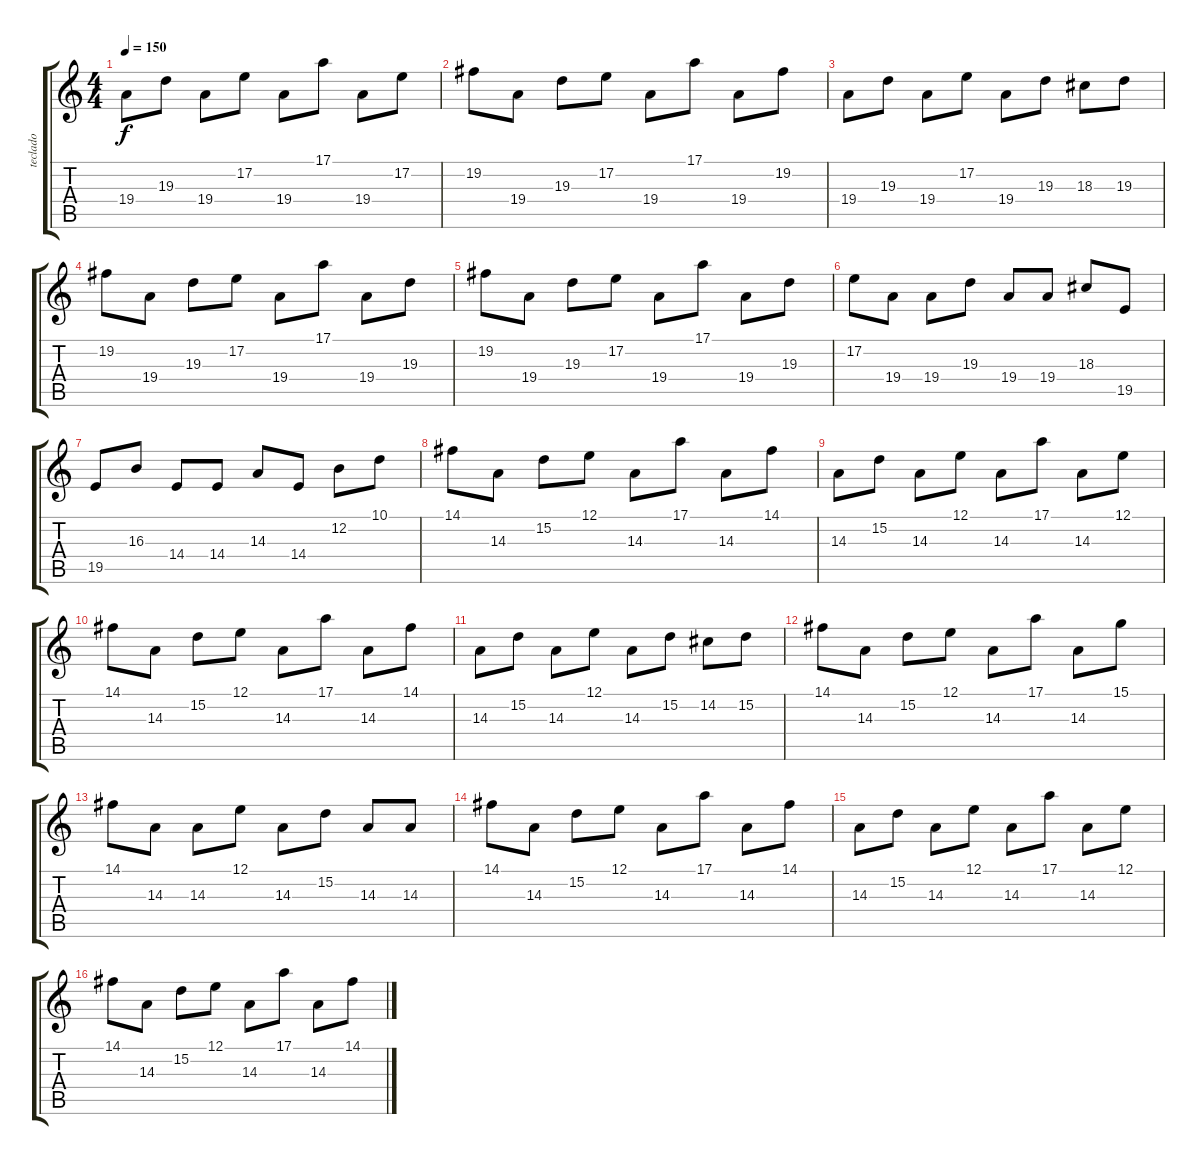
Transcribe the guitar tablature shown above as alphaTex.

\track ("teclado" "teclado") {instrument stringensemble1}
\staff {score tabs}
\tuning (E4 B3 G3 D3 A2 E2) {hide}
\ts (4 4)
\tempo 150
\clef g2
\ks c
19.4.8{dy f} 19.3.8 19.4.8 17.2.8 19.4.8 17.1.8 19.4.8 17.2.8 |
19.2.8 19.4.8 19.3.8 17.2.8 19.4.8 17.1.8 19.4.8 19.2.8 |
19.4.8 19.3.8 19.4.8 17.2.8 19.4.8 19.3.8 18.3.8 19.3.8 |
19.2.8 19.4.8 19.3.8 17.2.8 19.4.8 17.1.8 19.4.8 19.3.8 |
19.2.8 19.4.8 19.3.8 17.2.8 19.4.8 17.1.8 19.4.8 19.3.8 |
17.2.8 19.4.8 19.4.8 19.3.8 19.4.8 19.4.8 18.3.8 19.5.8 |
19.5.8 16.3.8 14.4.8 14.4.8 14.3.8 14.4.8 12.2.8 10.1.8 |
14.1.8 14.3.8 15.2.8 12.1.8 14.3.8 17.1.8 14.3.8 14.1.8 |
14.3.8 15.2.8 14.3.8 12.1.8 14.3.8 17.1.8 14.3.8 12.1.8 |
14.1.8 14.3.8 15.2.8 12.1.8 14.3.8 17.1.8 14.3.8 14.1.8 |
14.3.8 15.2.8 14.3.8 12.1.8 14.3.8 15.2.8 14.2.8 15.2.8 |
14.1.8 14.3.8 15.2.8 12.1.8 14.3.8 17.1.8 14.3.8 15.1.8 |
14.1.8 14.3.8 14.3.8 12.1.8 14.3.8 15.2.8 14.3.8 14.3.8 |
14.1.8 14.3.8 15.2.8 12.1.8 14.3.8 17.1.8 14.3.8 14.1.8 |
14.3.8 15.2.8 14.3.8 12.1.8 14.3.8 17.1.8 14.3.8 12.1.8 |
14.1.8 14.3.8 15.2.8 12.1.8 14.3.8 17.1.8 14.3.8 14.1.8
